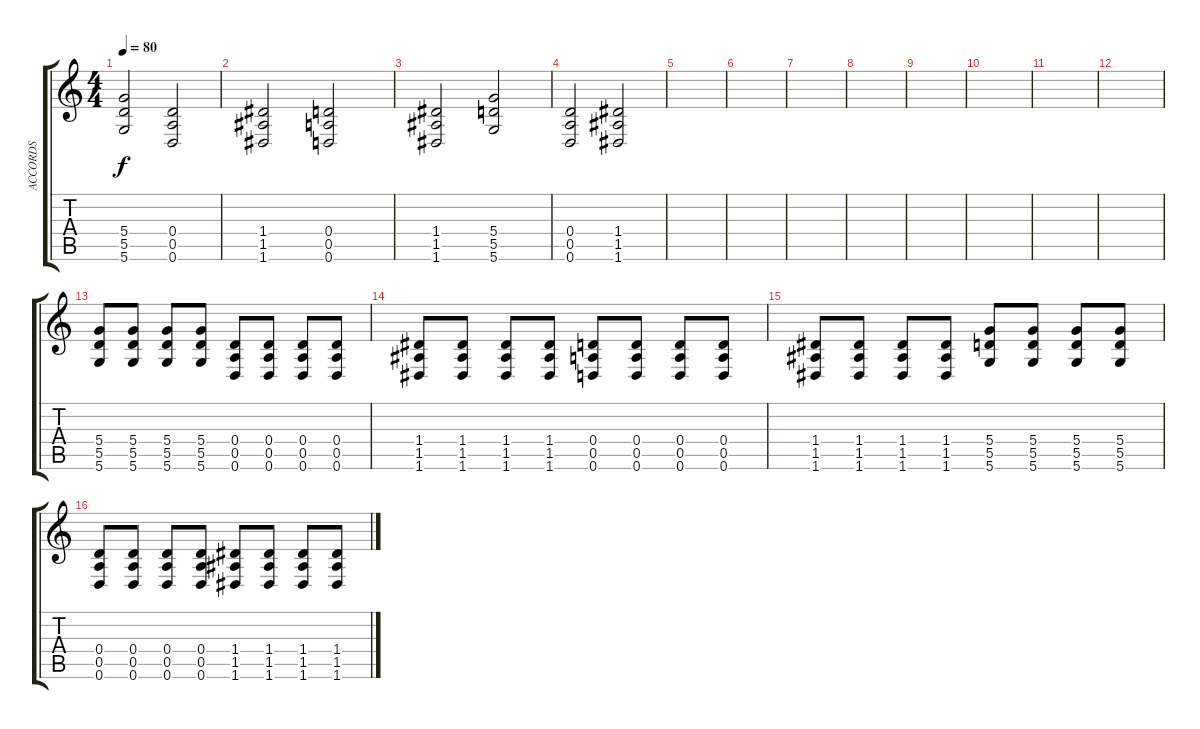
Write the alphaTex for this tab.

\track ("ACCORDS" "ACCORDS") {instrument distortionguitar}
\staff {score tabs}
\tuning (E4 B3 G3 D3 A2 D2) {hide}
\ts (4 4)
\tempo 80
\clef g2
\ks c
(5.4 5.5 5.6).2{dy f} (0.4 0.5 0.6).2 |
(1.4 1.5 1.6).2 (0.4 0.5 0.6).2 |
(1.4 1.5 1.6).2 (5.4 5.5 5.6).2 |
(0.4 0.5 0.6).2 (1.4 1.5 1.6).2 |
|
|
|
|
|
|
|
|
(5.4 5.5 5.6).8 (5.4 5.5 5.6).8 (5.4 5.5 5.6).8 (5.4 5.5 5.6).8 (0.4 0.5 0.6).8 (0.4 0.5 0.6).8 (0.4 0.5 0.6).8 (0.4 0.5 0.6).8 |
(1.4 1.5 1.6).8 (1.4 1.5 1.6).8 (1.4 1.5 1.6).8 (1.4 1.5 1.6).8 (0.4 0.5 0.6).8 (0.4 0.5 0.6).8 (0.4 0.5 0.6).8 (0.4 0.5 0.6).8 |
(1.4 1.5 1.6).8 (1.4 1.5 1.6).8 (1.4 1.5 1.6).8 (1.4 1.5 1.6).8 (5.4 5.5 5.6).8 (5.4 5.5 5.6).8 (5.4 5.5 5.6).8 (5.4 5.5 5.6).8 |
(0.4 0.5 0.6).8 (0.4 0.5 0.6).8 (0.4 0.5 0.6).8 (0.4 0.5 0.6).8 (1.4 1.5 1.6).8 (1.4 1.5 1.6).8 (1.4 1.5 1.6).8 (1.4 1.5 1.6).8
